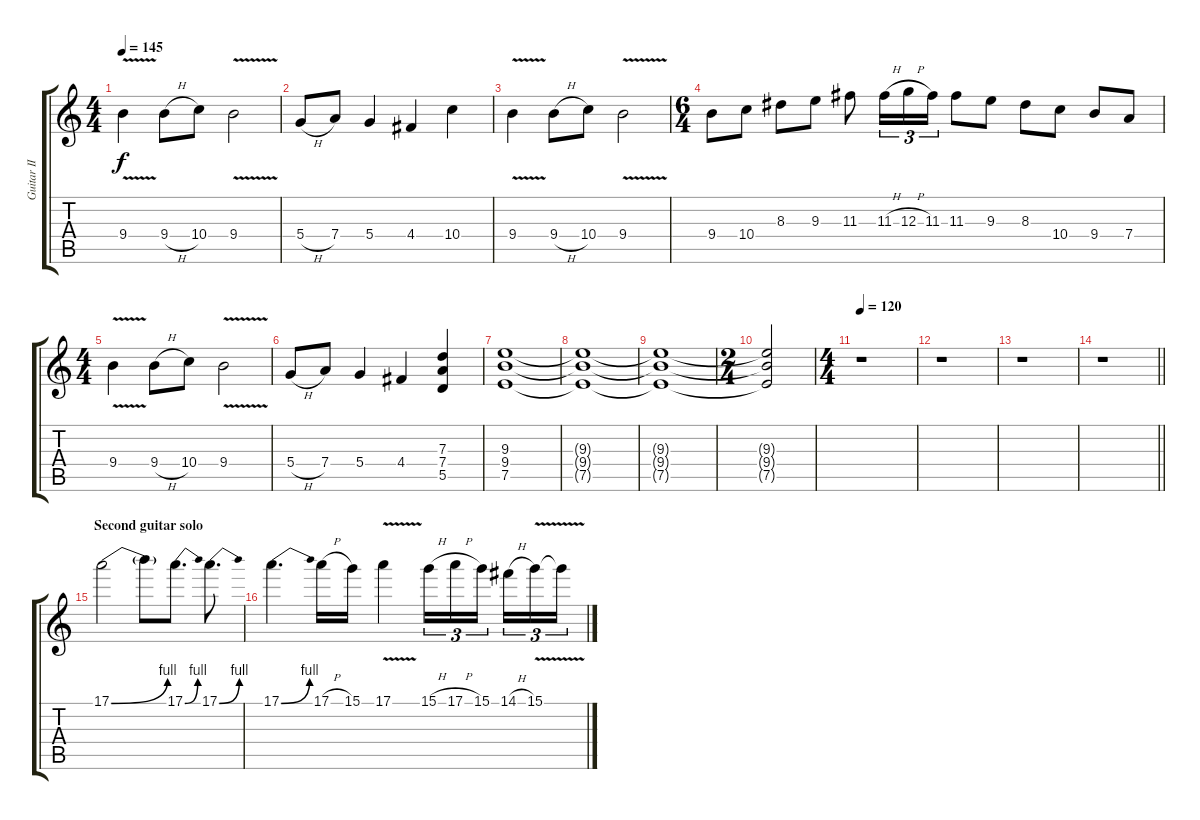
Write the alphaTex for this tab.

\track ("Guitar II" "Guitar II") {instrument overdrivenguitar}
\staff {score tabs}
\tuning (E4 B3 G3 D3 A2 E2) {hide}
\ts (4 4)
\tempo 145
\clef g2
\ks c
9.4{v}.4{dy f} 9.4{h}.8 10.4.8 9.4{v}.2 |
5.4{h}.8 7.4.8 5.4.4 4.4.4 10.4.4 |
9.4{v}.4 9.4{h}.8 10.4.8 9.4{v}.2 |
\ts (6 4)
9.4.8 10.4.8 8.3.8 9.3.8 11.3.8 11.3{h}.16{tu (3 2)} 12.3{h}.16{tu (3 2)} 11.3.16{tu (3 2)} 11.3.8 9.3.8 8.3.8 10.4.8 9.4.8 7.4.8 |
\ts (4 4)
9.4{v}.4 9.4{h}.8 10.4.8 9.4{v}.2 |
5.4{h}.8 7.4.8 5.4.4 4.4.4 (7.3 7.4 5.5).4 |
(9.3 9.4 7.5).1 |
(9.3{t} 9.4{t} 7.5{t}).1 |
(9.3{t} 9.4{t} 7.5{t}).1 |
\ts (2 4)
(9.3{t} 9.4{t} 7.5{t}).2 |
\ts (4 4)
\tempo 120
r.1 |
r.1 |
r.1 |
\barLineRight lightlight
r.1 |
\section ("" "Second guitar solo")
17.1{be (bend 0 0 60 4)}.2 17.1{t}.8 17.1{be (bend 0 0 60 4)}.8{d} 17.1{be (bend 0 0 60 4)}.8{d} |
17.1{be (bend 0 0 60 4)}.4{d} 17.1{h}.16 15.1.16 17.1{v}.4 15.1{h}.16{tu (3 2)} 17.1{h}.16{tu (3 2)} 15.1.16{tu (3 2) beam splitsecondary} 14.1{h}.16{tu (3 2)} 15.1{v}.16{tu (3 2)} 15.1{t}.16{tu (3 2)}
